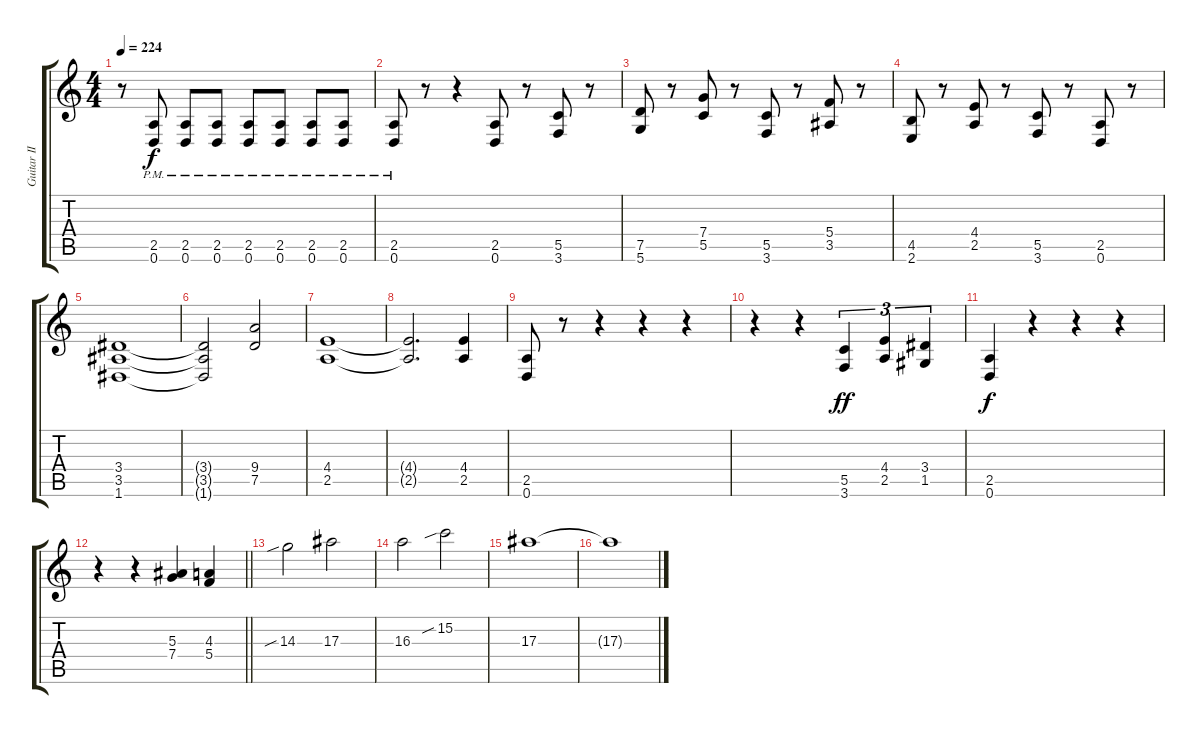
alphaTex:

\track ("Guitar II" "Guitar II") {mute instrument distortionguitar}
\staff {score tabs}
\tuning (D4 A3 F3 C3 G2 D2) {hide}
\ts (4 4)
\tempo 224
\clef g2
\ks c
r.8{dy f} (2.5{pm} 0.6{pm}).8 (2.5{pm} 0.6{pm}).8 (2.5{pm} 0.6{pm}).8 (2.5{pm} 0.6{pm}).8 (2.5{pm} 0.6{pm}).8 (2.5{pm} 0.6{pm}).8 (2.5{pm} 0.6{pm}).8 |
(2.5{pm} 0.6{pm}).8 r.8 r.4 (2.5 0.6).8 r.8 (5.5 3.6).8 r.8 |
(7.5 5.6).8 r.8 (7.4 5.5).8 r.8 (5.5 3.6).8 r.8 (5.4 3.5).8 r.8 |
(4.5 2.6).8 r.8 (4.4 2.5).8 r.8 (5.5 3.6).8 r.8 (2.5 0.6).8 r.8 |
(3.4 3.5 1.6).1 |
(3.4{t} 3.5{t} 1.6{t}).2 (9.4 7.5).2 |
(4.4 2.5).1 |
(4.4{t} 2.5{t}).2{d} (4.4 2.5).4 |
(2.5 0.6).8 r.8 r.4 r.4 r.4 |
r.4 r.4 (5.5 3.6).4{tu (3 2) dy ff} (4.4 2.5).4{tu (3 2)} (3.4 1.5).4{tu (3 2)} |
(2.5 0.6).4{dy f} r.4 r.4 r.4 |
\barLineRight lightlight
r.4 r.4 (5.3 7.4).4 (4.3 5.4).4 |
14.3{sib}.2 17.3.2 |
16.3.2 15.2{sib}.2 |
17.3.1 |
17.3{t}.1
